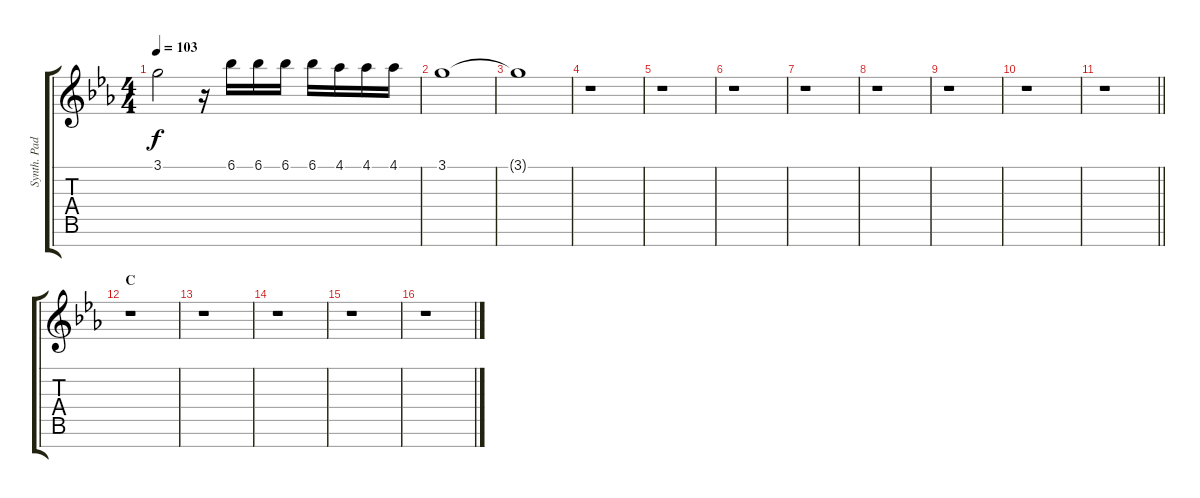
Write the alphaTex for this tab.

\track ("Synth. Pad II" "Synth. Pad") {instrument fx5brightness}
\staff {score tabs}
\tuning (E5 B4 G4 D4 A3 E3 B2) {hide}
\ts (4 4)
\tempo 103
\clef g2
\ks eb
3.1.2{dy f} r.16 6.1.16 6.1.16 6.1.16 6.1.16 4.1.16 4.1.16 4.1.16 |
3.1.1 |
3.1{t}.1 |
r.1 |
r.1 |
r.1 |
r.1 |
r.1 |
r.1 |
r.1 |
\barLineRight lightlight
r.1 |
\section ("" "C")
r.1 |
r.1 |
r.1 |
r.1 |
r.1
